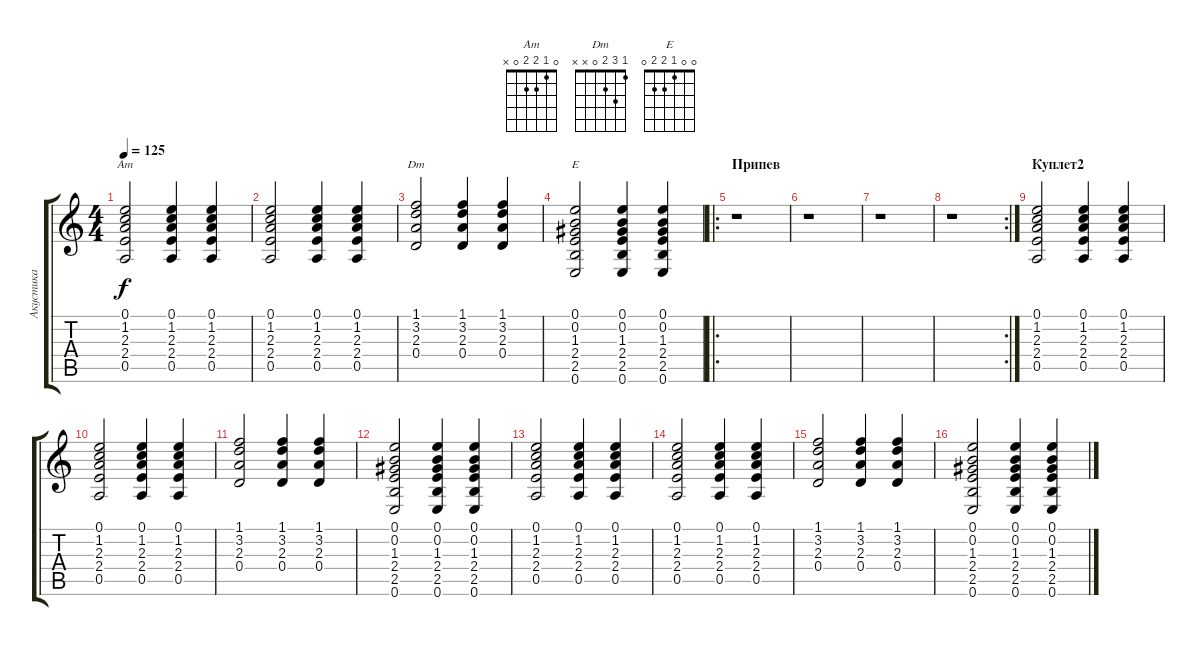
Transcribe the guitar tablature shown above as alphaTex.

\track ("Акустика" "Акустика") {instrument acousticguitarnylon}
\staff {score tabs}
\tuning (E4 B3 G3 D3 A2 E2) {hide}
\chord ("Am" 0 1 2 2 0 x)
\chord ("Dm" 1 3 2 0 x x)
\chord ("E" 0 0 1 2 2 0)
\ts (4 4)
\tempo 125
\clef g2
\ks c
(0.1 1.2 2.3 2.4 0.5).2{ch "Am" dy f} (0.1 1.2 2.3 2.4 0.5).4 (0.1 1.2 2.3 2.4 0.5).4 |
(0.1 1.2 2.3 2.4 0.5).2 (0.1 1.2 2.3 2.4 0.5).4 (0.1 1.2 2.3 2.4 0.5).4 |
(1.1 3.2 2.3 0.4).2{ch "Dm"} (1.1 3.2 2.3 0.4).4 (1.1 3.2 2.3 0.4).4 |
(0.1 0.2 1.3 2.4 2.5 0.6).2{ch "E"} (0.1 0.2 1.3 2.4 2.5 0.6).4 (0.1 0.2 1.3 2.4 2.5 0.6).4 |
\ro
\section ("" "Припев")
r.1 |
r.1 |
r.1 |
\rc 2
r.1 |
\section ("" "Куплет2")
(0.1 1.2 2.3 2.4 0.5).2 (0.1 1.2 2.3 2.4 0.5).4 (0.1 1.2 2.3 2.4 0.5).4 |
(0.1 1.2 2.3 2.4 0.5).2 (0.1 1.2 2.3 2.4 0.5).4 (0.1 1.2 2.3 2.4 0.5).4 |
(1.1 3.2 2.3 0.4).2 (1.1 3.2 2.3 0.4).4 (1.1 3.2 2.3 0.4).4 |
(0.1 0.2 1.3 2.4 2.5 0.6).2 (0.1 0.2 1.3 2.4 2.5 0.6).4 (0.1 0.2 1.3 2.4 2.5 0.6).4 |
(0.1 1.2 2.3 2.4 0.5).2 (0.1 1.2 2.3 2.4 0.5).4 (0.1 1.2 2.3 2.4 0.5).4 |
(0.1 1.2 2.3 2.4 0.5).2 (0.1 1.2 2.3 2.4 0.5).4 (0.1 1.2 2.3 2.4 0.5).4 |
(1.1 3.2 2.3 0.4).2 (1.1 3.2 2.3 0.4).4 (1.1 3.2 2.3 0.4).4 |
(0.1 0.2 1.3 2.4 2.5 0.6).2 (0.1 0.2 1.3 2.4 2.5 0.6).4 (0.1 0.2 1.3 2.4 2.5 0.6).4
